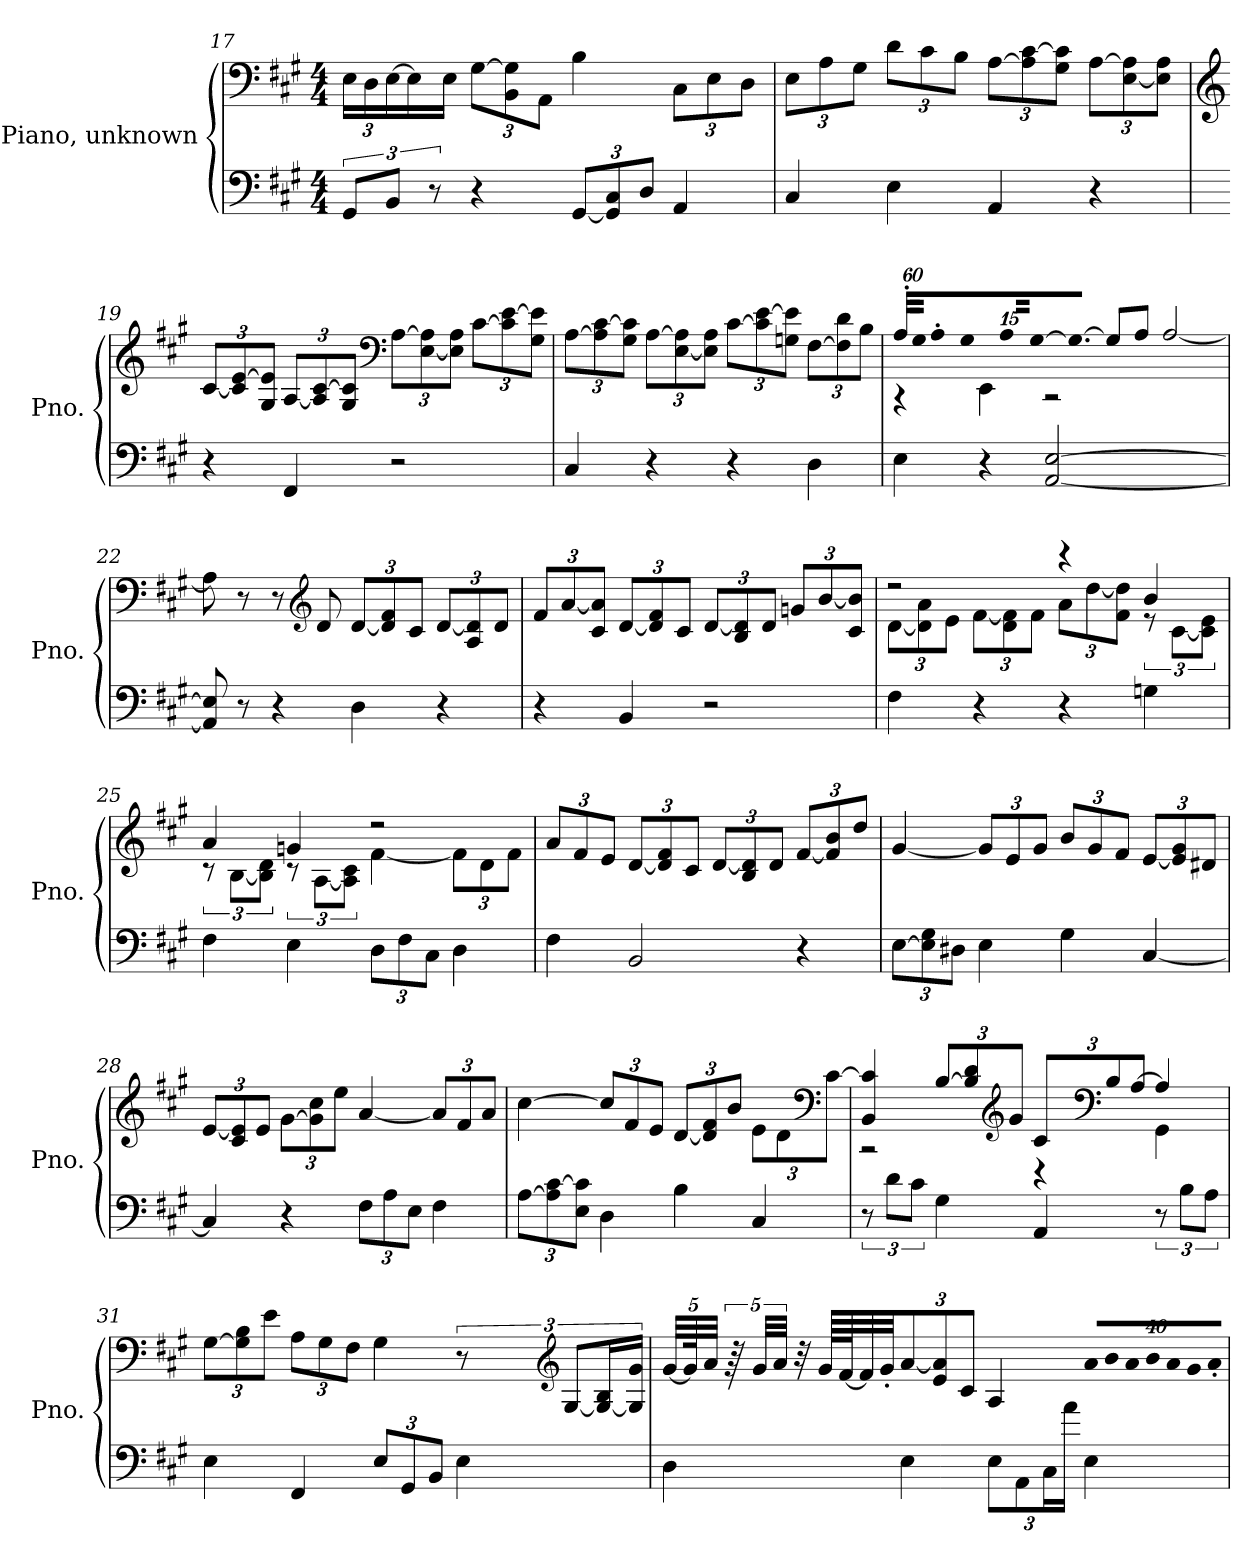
**kern	**kern
*part1	*part1
*staff2	*staff1
*I"Piano, unknown	*
*I'Pno.	*
!!LO:LB:g=z
*clefF4	*clefF4
*k[f#c#g#]	*k[f#c#g#]
*M4/4	*M4/4
*	*Xbrackettup
=17	=17
12GG#/L	24E\LL
.	24D\
12BB/J	[24E\
.	16E\]
12r	.
.	16E\JJ
4r	[12G#\L
.	12BB\ 12G#\]
.	12AA\J
*Xbrackettup	*
[12GG#/L	4B\
12GG#/] 12C#/	.
12D/J	.
4AA/	12C#\L
.	12E\
.	12D\J
=18	=18
4C#/	12E\L
.	12A\
.	12G#\J
4E\	12d\L
.	12c#\
.	12B\J
4AA/	[12A\L
.	12A\] [12c#\
.	12G#\ 12c#\]J
4r	[12A\L
.	[12E\ 12A\]
.	12E\] 12A\J
!!LO:LB:g=z
=19	=19
*	*clefG2
4r	[12c#/L
.	12c#/] [12e/
.	12G#/ 12e/]J
4FF#/	[12A/L
.	12A/] [12c#/
.	12G#/ 12c#/]J
*	*clefF4
2r	[12A\L
.	[12E\ 12A\]
.	12E\] 12A\J
.	[12c#\L
.	12c#\] [12e\
.	12G#\ 12e\]J
=20	=20
4C#/	[12A\L
.	12A\] [12c#\
.	12G#\ 12c#\]J
4r	[12A\L
.	[12E\ 12A\]
.	12E\] 12A\J
4r	[12c#\L
.	12c#\] [12e\
.	12Gn\ 12e\]J
4D\	[12F#\L
.	12F#\] 12d\
.	12B\J
!!LO:LB:g=z
=21	=21
!	!LO:N:vis=32
*	*^
4E\	1920%53A'/LLL	4r
!	!LO:N:vis=32	!
.	1920%53G#/	.
.	1920ryy	.
!	!LO:N:vis=32	!
.	1920%53A'/	.
!	!LO:N:vis=32	!
.	1920%53G#/	.
!	!LO:N:vis=32	!
.	1920%53A/	.
.	1920ryy	.
!	!LO:N:vis=32	!
.	[1920%53G#/J	.
.	18.G#/JJ_	.
4r	8G#/L]	4EE\
.	8A/J	.
[2AA/ [2E/	[2A/	2r
*	*v	*v
=22	=22
8AA/] 8E/]	8A\]
8r	8r
4r	8r
*	*clefG2
.	8d/
4D\	[12d/L
.	12d/] 12f#/
.	12c#/J
4r	[12d/L
.	12A/ 12d/]
.	12d/J
=23	=23
4r	12f#/L
.	[12a/
.	12c#/ 12a/]J
4BB/	[12d/L
.	12d/] 12f#/
.	12c#/J
2r	[12d/L
.	12B/ 12d/]
.	12d/J
.	12gn/L
.	[12b/
.	12c#/ 12b/]J
!!LO:LB:g=z
=24	=24
*	*^
4F#\	2r	[12d\L
.	.	12d\] 12a\
.	.	12e\J
4r	.	[12f#\L
.	.	12d\ 12f#\]
.	.	12f#\J
4r	4r	12a\L
.	.	[12dd\
.	.	12f#\ 12dd\]J
*	*	*brackettup
4Gn\	4b/	12r
.	.	[12c#\L
.	.	12c#\] 12e\J
=25	=25	=25
4F#\	4a/	12r
.	.	[12B\L
.	.	12B\] 12d\J
4E\	4gn/	12r
.	.	[12A\L
.	.	12A\] 12c#\J
12D\L	2r	[4f#\
12F#\	.	.
12C#\J	.	.
*	*	*Xbrackettup
4D\	.	12f#\L]
.	.	12d\
.	.	12f#\J
*	*v	*v
=26	=26
4F#\	12a/L
.	12f#/
.	12e/J
2BB/	[12d/L
.	12d/] 12f#/
.	12c#/J
.	[12d/L
.	12B/ 12d/]
.	12d/J
4r	[12f#/L
.	12f#/] 12b/
.	12dd/J
!!LO:LB:g=z
=27	=27
[12E\L	[4g#/
12E\] 12G#\	.
12D#X\J	.
4E\	12g#/L]
.	12e/
.	12g#/J
4G#\	12b/L
.	12g#/
.	12f#/J
[4C#/	[12e/L
.	12e/] 12g#/
.	12d#X/J
=28	=28
4C#/]	[12e/L
.	12c#/ 12e/]
.	12e/J
4r	[12g#\L
.	12g#\] 12cc#\
.	12ee\J
12F#\L	[4a/
12A\	.
12E\J	.
4F#\	12a/L]
.	12f#/
.	12a/J
=29	=29
[12A\L	[4cc#\
12A\] [12c#\	.
12E\ 12c#\]J	.
4D\	12cc#/L]
.	12f#/
.	12e/J
4B\	[12d/L
.	12d/] 12f#/
.	12b/J
4C#/	12e\L
.	12d\
*	*clefF4
.	[12c#\J
!!LO:PB:g=z
=30	=30
*brackettup	*
*	*^
12r	4BB/ 4c#/]	2r
12d\L	.	.
12c#\J	.	.
4G#\	[12B/L	.
.	12B/] 12d/	.
*	*clefG2	*
.	12g#/J	.
4AA/	12c#/L	4r
*	*clefF4	*
.	12B/	.
.	[12A/J	.
12r	4A/]	4GG#\
12B\L	.	.
12A\J	.	.
*	*v	*v
=31	=31
4E\	[12G#\L
.	12G#\] 12B\
.	12e\J
4FF#/	12A\L
.	12G#\
.	12F#\J
*Xbrackettup	*
12E/L	4G#\
12GG#/	.
12BB/J	.
*	*brackettup
4E\	12r
*	*clefG2
.	[12G#/L
.	24G#/_ 24B/L
.	24G#/] 24g#/JJ
!!LO:LB:g=z
=32	=32
4D\	[40g#/LLL
.	80g#/K]
.	40a/JJJ
.	80r
.	40g#/LLL
.	40a/JJJ
.	32r
.	64g#/LLLL
.	[64f#/J
.	32f#/]
.	32g#'/JJ
*	*Xbrackettup
4E\	[12a/
.	12e/ 12a/]
.	12c#/J
12E\L	4A/
12AA\	.
24C#\L	.
24a\JJ	.
!	!LO:N:vis=32
4E\	640%23a/LLL
!	!LO:N:vis=32
.	640%23b/
!	!LO:N:vis=32
.	640%23a/
!	!LO:N:vis=32
.	640%23b/
!	!LO:N:vis=32
.	640%23a/
!	!LO:N:vis=32
.	640%23g#/
!	!LO:N:vis=32
.	640%23a'/JJJ
640ryy	.
=	=
*-	*-
